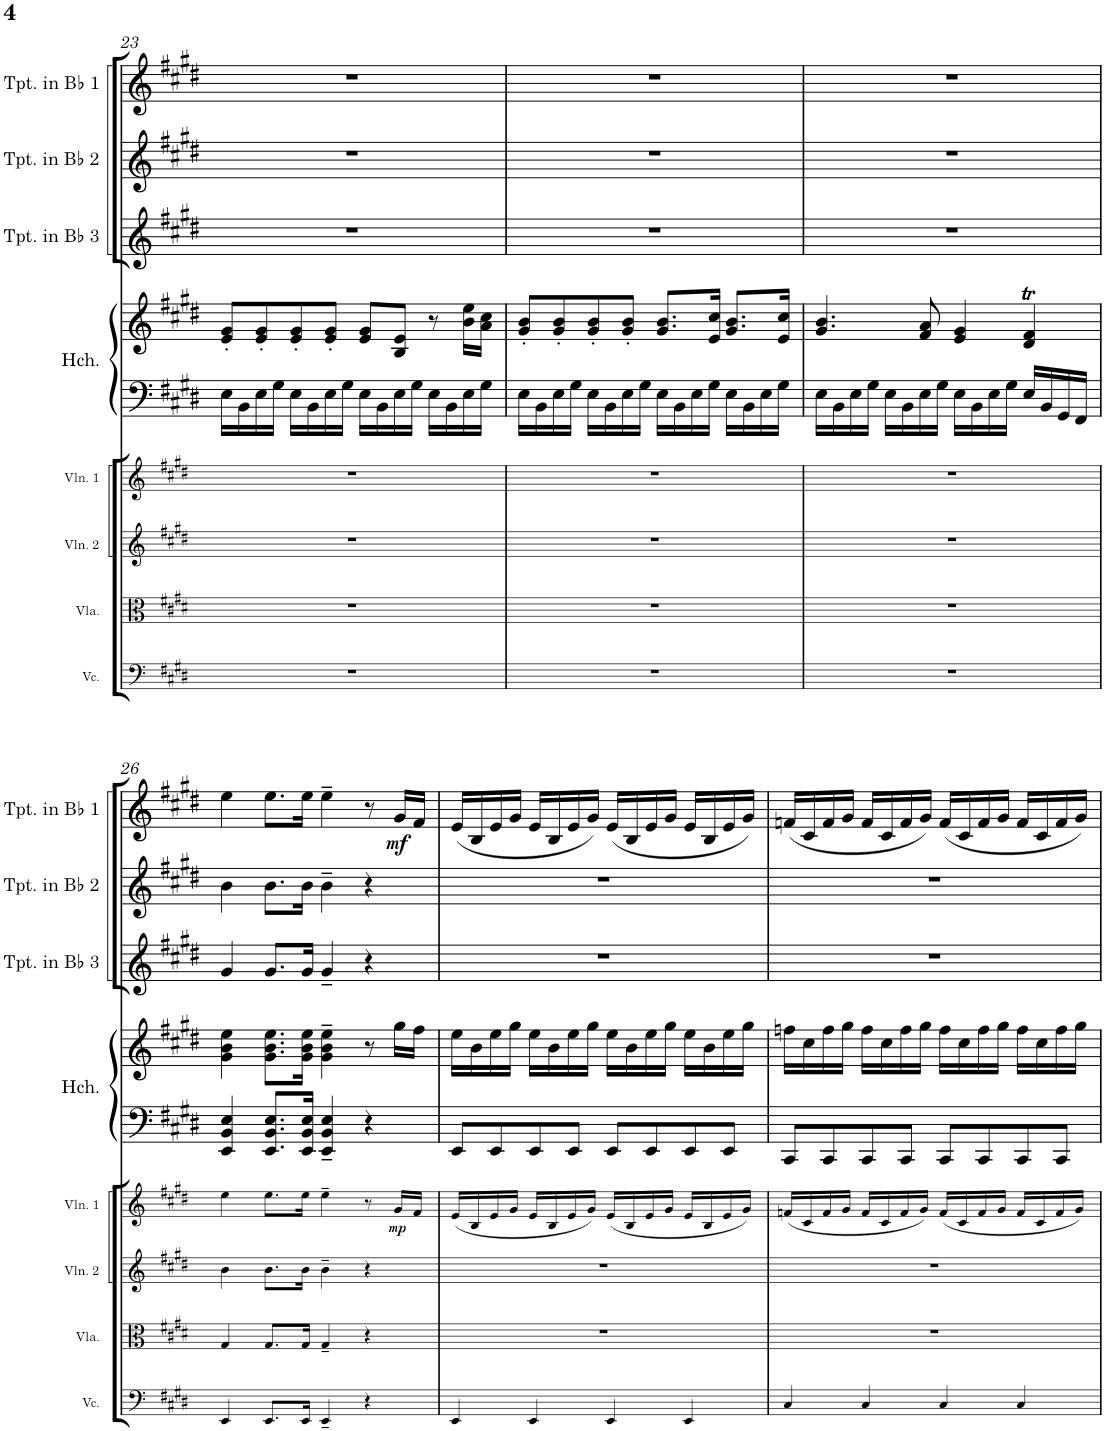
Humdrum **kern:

**kern	**kern	**kern	**kern	**dynam	**kern	**kern	**kern	**kern	**kern	**dynam
*part8	*part7	*part6	*part5	*part5	*part4	*part4	*part3	*part2	*part1	*part1
*staff9	*staff8	*staff7	*staff6	*staff6	*staff5	*staff4	*staff3	*staff2	*staff1	*staff1
*I"Violoncello	*I"Viola	*I"Violin 2	*I"Violin 1	*	*I"Harpsichord	*	*I"Trumpet in Bb 3	*I"Trumpet in Bb 2	*I"Trumpet in Bb 1	*
*I'Vc.	*I'Vla.	*I'Vln. 2	*I'Vln. 1	*	*I'Hch.	*	*I'Tpt. in Bb 3	*I'Tpt. in Bb 2	*I'Tpt. in Bb 1	*
!!LO:PB:g=z
*clefF4	*clefC3	*clefG2	*clefG2	*	*clefF4	*clefG2	*clefG2	*clefG2	*clefG2	*
*	*	*	*	*	*	*	*Trd1c2	*Trd1c2	*Trd1c2	*
*k[f#c#g#d#]	*k[f#c#g#d#]	*k[f#c#g#d#]	*k[f#c#g#d#]	*	*k[f#c#g#d#]	*k[f#c#g#d#]	*k[f#c#g#d#]	*k[f#c#g#d#]	*k[f#c#g#d#]	*
*M4/4	*M4/4	*M4/4	*M4/4	*	*M4/4	*M4/4	*M4/4	*M4/4	*M4/4	*
=23	=23	=23	=23	=23	=23	=23	=23	=23	=23	=23
1r	1r	1r	1r	.	16E\LL	8e/' 8g#/'L	1r	1r	1r	.
.	.	.	.	.	16BB\	.	.	.	.	.
.	.	.	.	.	16E\	8e/' 8g#/'	.	.	.	.
.	.	.	.	.	16G#\JJ	.	.	.	.	.
.	.	.	.	.	16E\LL	8e/' 8g#/'	.	.	.	.
.	.	.	.	.	16BB\	.	.	.	.	.
.	.	.	.	.	16E\	8e/' 8g#/'J	.	.	.	.
.	.	.	.	.	16G#\JJ	.	.	.	.	.
.	.	.	.	.	16E\LL	8e/ 8g#/L	.	.	.	.
.	.	.	.	.	16BB\	.	.	.	.	.
.	.	.	.	.	16E\	8B/ 8e/J	.	.	.	.
.	.	.	.	.	16G#\JJ	.	.	.	.	.
.	.	.	.	.	16E\LL	8r	.	.	.	.
.	.	.	.	.	16BB\	.	.	.	.	.
.	.	.	.	.	16E\	16b\ 16ee\LL	.	.	.	.
.	.	.	.	.	16G#\JJ	16a\ 16cc#\JJ	.	.	.	.
=24	=24	=24	=24	=24	=24	=24	=24	=24	=24	=24
1r	1r	1r	1r	.	16E\LL	8g#/' 8b/'L	1r	1r	1r	.
.	.	.	.	.	16BB\	.	.	.	.	.
.	.	.	.	.	16E\	8g#/' 8b/'	.	.	.	.
.	.	.	.	.	16G#\JJ	.	.	.	.	.
.	.	.	.	.	16E\LL	8g#/' 8b/'	.	.	.	.
.	.	.	.	.	16BB\	.	.	.	.	.
.	.	.	.	.	16E\	8g#/' 8b/'J	.	.	.	.
.	.	.	.	.	16G#\JJ	.	.	.	.	.
.	.	.	.	.	16E\LL	8.g#/ 8.b/L	.	.	.	.
.	.	.	.	.	16BB\	.	.	.	.	.
.	.	.	.	.	16E\	.	.	.	.	.
.	.	.	.	.	16G#\JJ	16e/ 16cc#/Jk	.	.	.	.
.	.	.	.	.	16E\LL	8.g#/ 8.b/L	.	.	.	.
.	.	.	.	.	16BB\	.	.	.	.	.
.	.	.	.	.	16E\	.	.	.	.	.
.	.	.	.	.	16G#\JJ	16e/ 16cc#/Jk	.	.	.	.
=25	=25	=25	=25	=25	=25	=25	=25	=25	=25	=25
1r	1r	1r	1r	.	16E\LL	4.g#/ 4.b/	1r	1r	1r	.
.	.	.	.	.	16BB\	.	.	.	.	.
.	.	.	.	.	16E\	.	.	.	.	.
.	.	.	.	.	16G#\JJ	.	.	.	.	.
.	.	.	.	.	16E\LL	.	.	.	.	.
.	.	.	.	.	16BB\	.	.	.	.	.
.	.	.	.	.	16E\	8f#/ 8a/	.	.	.	.
.	.	.	.	.	16G#\JJ	.	.	.	.	.
.	.	.	.	.	16E\LL	4e/ 4g#/	.	.	.	.
.	.	.	.	.	16BB\	.	.	.	.	.
.	.	.	.	.	16E\	.	.	.	.	.
.	.	.	.	.	16G#\JJ	.	.	.	.	.
.	.	.	.	.	16E/LL	4d#/T 4f#/T	.	.	.	.
.	.	.	.	.	16BB/	.	.	.	.	.
.	.	.	.	.	16GG#/	.	.	.	.	.
.	.	.	.	.	16FF#/JJ	.	.	.	.	.
!!LO:LB:g=z
=26	=26	=26	=26	=26	=26	=26	=26	=26	=26	=26
4EE/	4G#/	4b\	4ee\	.	4EE/ 4BB/ 4E/	4g#\ 4b\ 4ee\	4g#/	4b\	4ee\	.
8.EE/L	8.G#/L	8.b\L	8.ee\L	.	8.EE/ 8.BB/ 8.E/L	8.g#\ 8.b\ 8.ee\L	8.g#/L	8.b\L	8.ee\L	.
16EE/Jk	16G#/Jk	16b\Jk	16ee\Jk	.	16EE/ 16BB/ 16E/Jk	16g#\ 16b\ 16ee\Jk	16g#/Jk	16b\Jk	16ee\Jk	.
4EE~/	4G#~/	4b~\	4ee~\	.	4EE/~ 4BB/~ 4E/~	4g#\~ 4b\~ 4ee\~	4g#~/	4b~\	4ee~\	.
4r	4r	4r	8r	.	4r	8r	4r	4r	8r	.
!	!	!	!	!LO:DY:b	!	!	!	!	!	!LO:DY:b
.	.	.	16g#/LL	mp	.	16gg#\LL	.	.	16g#/LL	mf
.	.	.	16f#/JJ	.	.	16ff#\JJ	.	.	16f#/JJ	.
=27	=27	=27	=27	=27	=27	=27	=27	=27	=27	=27
4EE/	1r	1r	(16e/LL	.	8EE/L	16ee\LL	1r	1r	(16e/LL	.
.	.	.	16B/	.	.	16b\	.	.	16B/	.
.	.	.	16e/	.	8EE/	16ee\	.	.	16e/	.
.	.	.	16g#/JJ	.	.	16gg#\JJ	.	.	16g#/JJ	.
4EE/	.	.	16e/LL	.	8EE/	16ee\LL	.	.	16e/LL	.
.	.	.	16B/	.	.	16b\	.	.	16B/	.
.	.	.	16e/	.	8EE/J	16ee\	.	.	16e/	.
.	.	.	16g#/JJ)	.	.	16gg#\JJ	.	.	16g#/JJ)	.
4EE/	.	.	(16e/LL	.	8EE/L	16ee\LL	.	.	(16e/LL	.
.	.	.	16B/	.	.	16b\	.	.	16B/	.
.	.	.	16e/	.	8EE/	16ee\	.	.	16e/	.
.	.	.	16g#/JJ	.	.	16gg#\JJ	.	.	16g#/JJ	.
4EE/	.	.	16e/LL	.	8EE/	16ee\LL	.	.	16e/LL	.
.	.	.	16B/	.	.	16b\	.	.	16B/	.
.	.	.	16e/	.	8EE/J	16ee\	.	.	16e/	.
.	.	.	16g#/JJ)	.	.	16gg#\JJ	.	.	16g#/JJ)	.
=28	=28	=28	=28	=28	=28	=28	=28	=28	=28	=28
4C#/	1r	1r	(16fn/LL	.	8CC#/L	16ffn\LL	1r	1r	(16fn/LL	.
.	.	.	16c#/	.	.	16cc#\	.	.	16c#/	.
.	.	.	16f/	.	8CC#/	16ff\	.	.	16f/	.
.	.	.	16g#/JJ	.	.	16gg#\JJ	.	.	16g#/JJ	.
4C#/	.	.	16f/LL	.	8CC#/	16ff\LL	.	.	16f/LL	.
.	.	.	16c#/	.	.	16cc#\	.	.	16c#/	.
.	.	.	16f/	.	8CC#/J	16ff\	.	.	16f/	.
.	.	.	16g#/JJ)	.	.	16gg#\JJ	.	.	16g#/JJ)	.
4C#/	.	.	(16f/LL	.	8CC#/L	16ff\LL	.	.	(16f/LL	.
.	.	.	16c#/	.	.	16cc#\	.	.	16c#/	.
.	.	.	16f/	.	8CC#/	16ff\	.	.	16f/	.
.	.	.	16g#/JJ	.	.	16gg#\JJ	.	.	16g#/JJ	.
4C#/	.	.	16f/LL	.	8CC#/	16ff\LL	.	.	16f/LL	.
.	.	.	16c#/	.	.	16cc#\	.	.	16c#/	.
.	.	.	16f/	.	8CC#/J	16ff\	.	.	16f/	.
.	.	.	16g#/JJ)	.	.	16gg#\JJ	.	.	16g#/JJ)	.
=	=	=	=	=	=	=	=	=	=	=
*-	*-	*-	*-	*-	*-	*-	*-	*-	*-	*-
